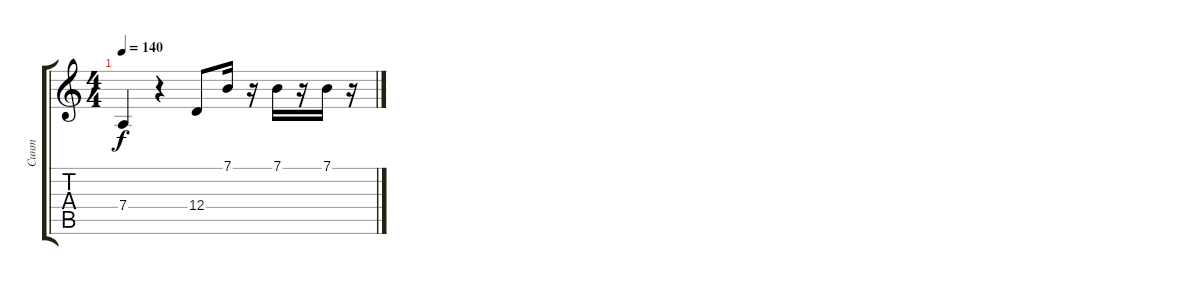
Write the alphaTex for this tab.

\track ("Синт" "Синт") {instrument synthstrings2}
\staff {score tabs}
\tuning (E4 B3 G3 D3 A2 E2) {hide}
\ts (4 4)
\tempo 140
\clef g2
\ks c
7.4.4{dy f} r.4 12.4.8 7.1.16 r.16 7.1.16 r.16 7.1.16 r.16
